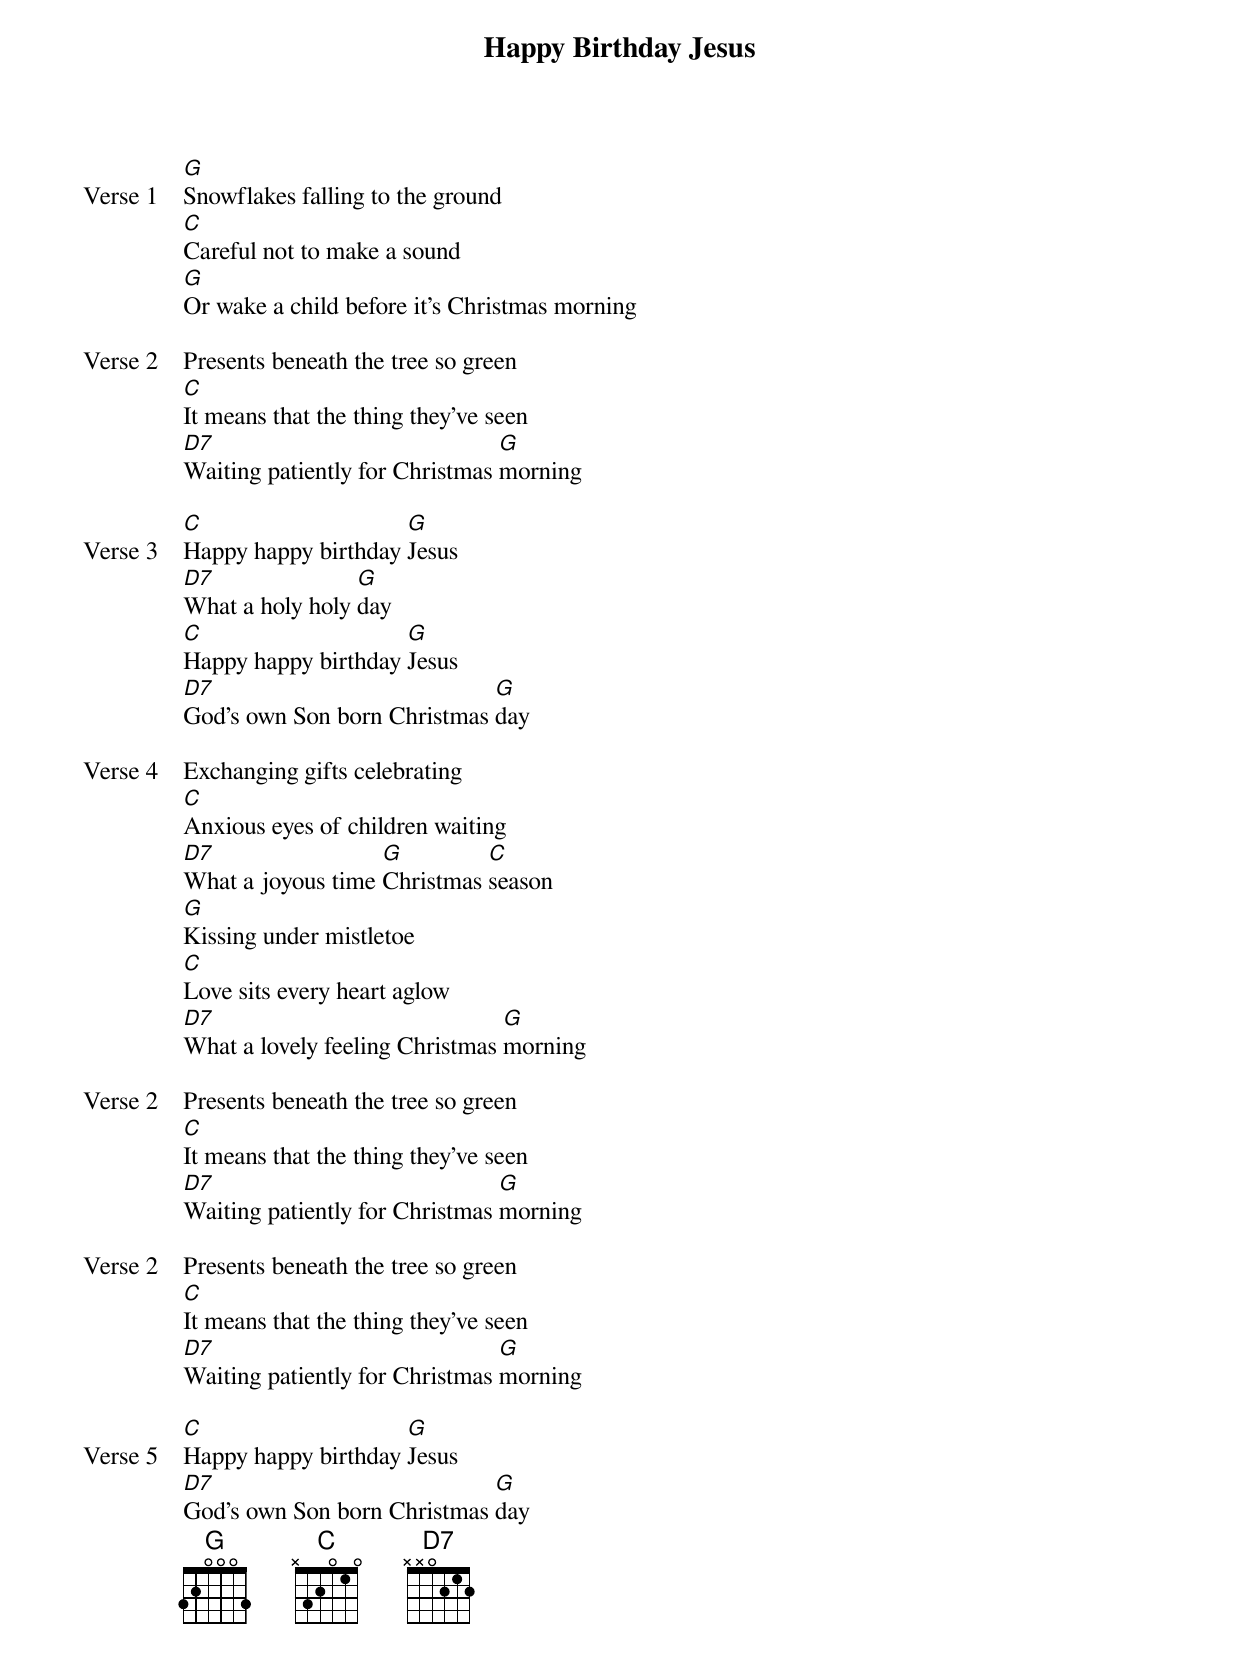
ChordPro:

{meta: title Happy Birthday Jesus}
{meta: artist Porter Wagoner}
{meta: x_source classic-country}
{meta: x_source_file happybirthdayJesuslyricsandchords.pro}
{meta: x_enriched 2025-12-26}

{start_of_verse: Verse 1}
[G]Snowflakes falling to the ground
[C]Careful not to make a sound
[G]Or wake a child before it's Christmas morning
{end_of_verse}

{start_of_verse: Verse 2}
Presents beneath the tree so green
[C]It means that the thing they've seen
[D7]Waiting patiently for Christmas [G]morning
{end_of_verse}

{start_of_verse: Verse 3}
[C]Happy happy birthday [G]Jesus
[D7]What a holy holy [G]day
[C]Happy happy birthday [G]Jesus
[D7]God's own Son born Christmas [G]day
{end_of_verse}

{start_of_verse: Verse 4}
Exchanging gifts celebrating
[C]Anxious eyes of children waiting
[D7]What a joyous time [G]Christmas [C]season
[G]Kissing under mistletoe
[C]Love sits every heart aglow
[D7]What a lovely feeling Christmas [G]morning
{end_of_verse}

{start_of_verse: Verse 2}
Presents beneath the tree so green
[C]It means that the thing they've seen
[D7]Waiting patiently for Christmas [G]morning
{end_of_verse}

{start_of_verse: Verse 2}
Presents beneath the tree so green
[C]It means that the thing they've seen
[D7]Waiting patiently for Christmas [G]morning
{end_of_verse}

{start_of_verse: Verse 5}
[C]Happy happy birthday [G]Jesus
[D7]God's own Son born Christmas [G]day
{end_of_verse}
